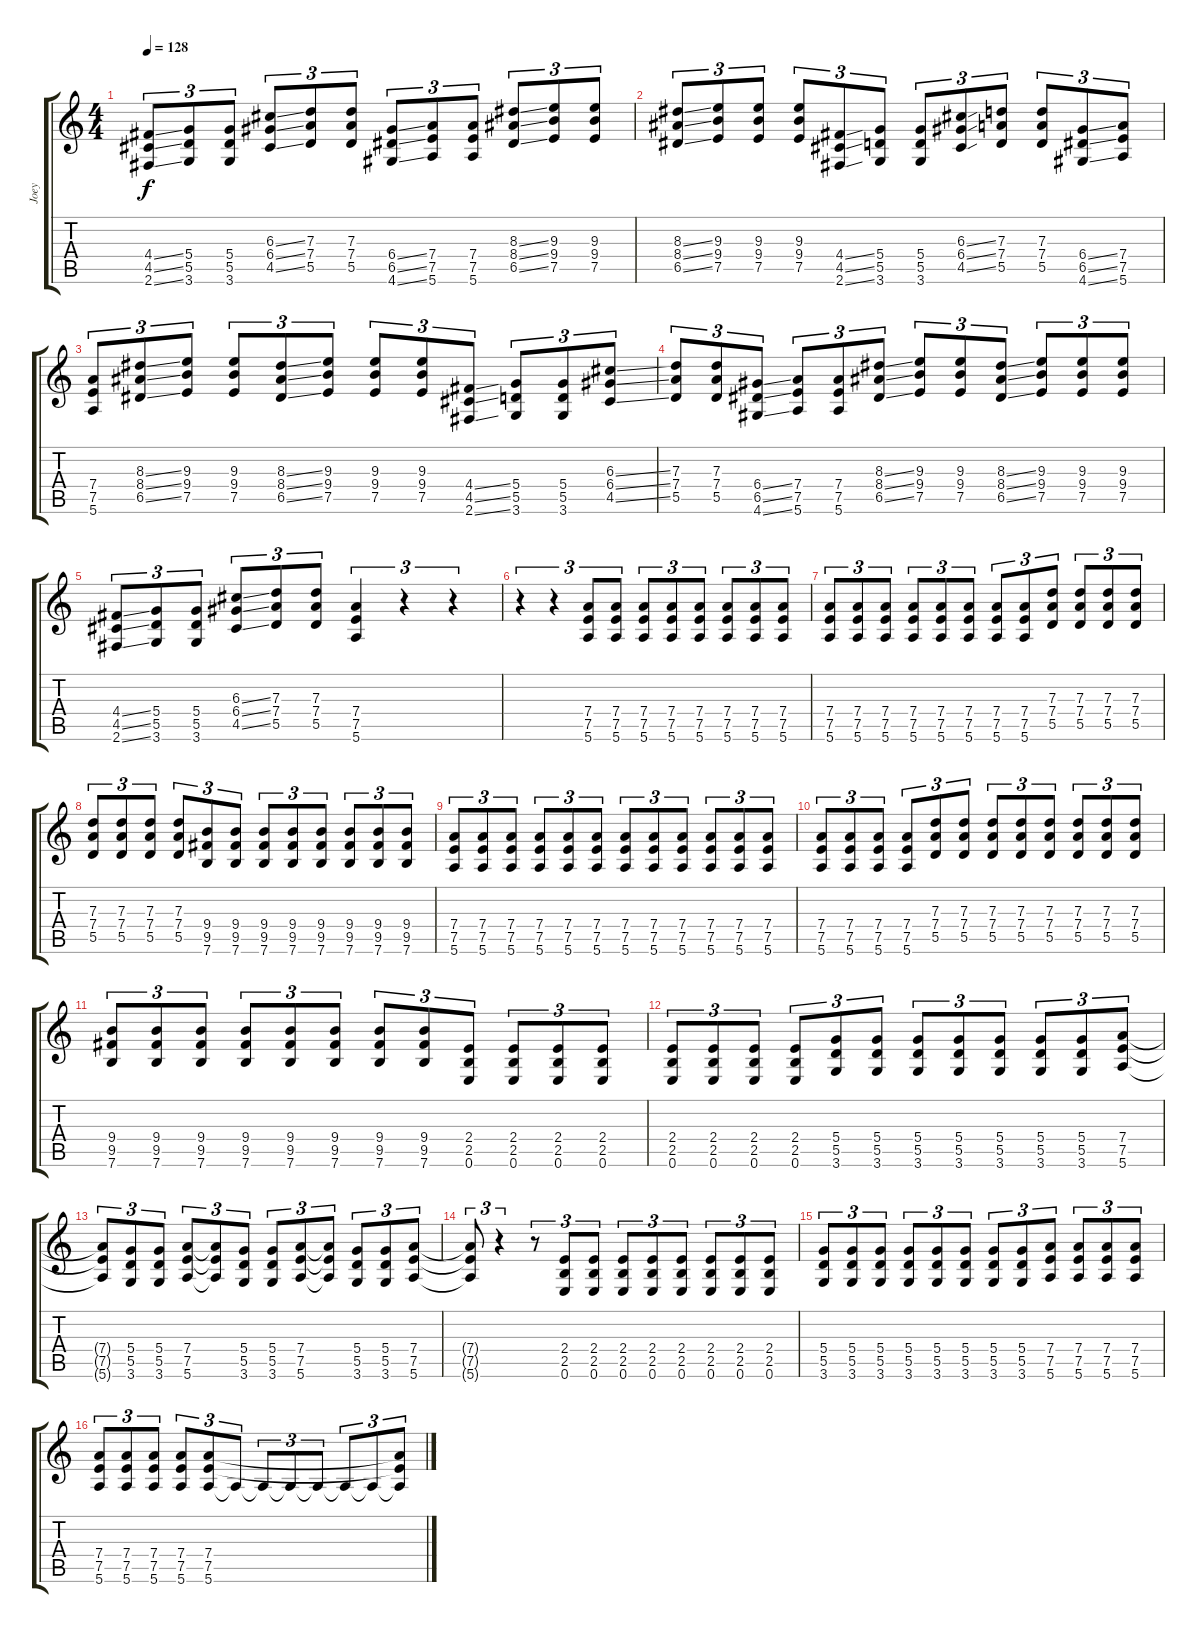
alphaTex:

\track ("Joey" "Joey") {instrument overdrivenguitar}
\staff {score tabs}
\tuning (E4 B3 G3 D3 A2 E2) {hide}
\ts (4 4)
\tempo 128
\clef g2
\ks c
(4.4{ss} 4.5{ss} 2.6{ss}).8{tu (3 2) dy f instrument overdrivenguitar} (5.4 5.5 3.6).8{tu (3 2)} (5.4 5.5 3.6).8{tu (3 2)} (6.3{ss} 6.4{ss} 4.5{ss}).8{tu (3 2)} (7.3 7.4 5.5).8{tu (3 2)} (7.3 7.4 5.5).8{tu (3 2)} (6.4{ss} 6.5{ss} 4.6{ss}).8{tu (3 2)} (7.4 7.5 5.6).8{tu (3 2)} (7.4 7.5 5.6).8{tu (3 2)} (8.3{ss} 8.4{ss} 6.5{ss}).8{tu (3 2)} (9.3 9.4 7.5).8{tu (3 2)} (9.3 9.4 7.5).8{tu (3 2)} |
(8.3{ss} 8.4{ss} 6.5{ss}).8{tu (3 2)} (9.3 9.4 7.5).8{tu (3 2)} (9.3 9.4 7.5).8{tu (3 2)} (9.3 9.4 7.5).8{tu (3 2)} (4.4{ss} 4.5{ss} 2.6{ss}).8{tu (3 2)} (5.4 5.5 3.6).8{tu (3 2)} (5.4 5.5 3.6).8{tu (3 2)} (6.3{ss} 6.4{ss} 4.5{ss}).8{tu (3 2)} (7.3 7.4 5.5).8{tu (3 2)} (7.3 7.4 5.5).8{tu (3 2)} (6.4{ss} 6.5{ss} 4.6{ss}).8{tu (3 2)} (7.4 7.5 5.6).8{tu (3 2)} |
(7.4 7.5 5.6).8{tu (3 2)} (8.3{ss} 8.4{ss} 6.5{ss}).8{tu (3 2)} (9.3 9.4 7.5).8{tu (3 2)} (9.3 9.4 7.5).8{tu (3 2)} (8.3{ss} 8.4{ss} 6.5{ss}).8{tu (3 2)} (9.3 9.4 7.5).8{tu (3 2)} (9.3 9.4 7.5).8{tu (3 2)} (9.3 9.4 7.5).8{tu (3 2)} (4.4{ss} 4.5{ss} 2.6{ss}).8{tu (3 2)} (5.4 5.5 3.6).8{tu (3 2)} (5.4 5.5 3.6).8{tu (3 2)} (6.3{ss} 6.4{ss} 4.5{ss}).8{tu (3 2)} |
(7.3 7.4 5.5).8{tu (3 2)} (7.3 7.4 5.5).8{tu (3 2)} (6.4{ss} 6.5{ss} 4.6{ss}).8{tu (3 2)} (7.4 7.5 5.6).8{tu (3 2)} (7.4 7.5 5.6).8{tu (3 2)} (8.3{ss} 8.4{ss} 6.5{ss}).8{tu (3 2)} (9.3 9.4 7.5).8{tu (3 2)} (9.3 9.4 7.5).8{tu (3 2)} (8.3{ss} 8.4{ss} 6.5{ss}).8{tu (3 2)} (9.3 9.4 7.5).8{tu (3 2)} (9.3 9.4 7.5).8{tu (3 2)} (9.3 9.4 7.5).8{tu (3 2)} |
(4.4{ss} 4.5{ss} 2.6{ss}).8{tu (3 2)} (5.4 5.5 3.6).8{tu (3 2)} (5.4 5.5 3.6).8{tu (3 2)} (6.3{ss} 6.4{ss} 4.5{ss}).8{tu (3 2)} (7.3 7.4 5.5).8{tu (3 2)} (7.3 7.4 5.5).8{tu (3 2)} (7.4 7.5 5.6).4{tu (3 2)} r.4{tu (3 2)} r.4{tu (3 2)} |
r.4{tu (3 2)} r.4{tu (3 2)} (7.4 7.5 5.6).8{tu (3 2)} (7.4 7.5 5.6).8{tu (3 2)} (7.4 7.5 5.6).8{tu (3 2)} (7.4 7.5 5.6).8{tu (3 2)} (7.4 7.5 5.6).8{tu (3 2)} (7.4 7.5 5.6).8{tu (3 2)} (7.4 7.5 5.6).8{tu (3 2)} (7.4 7.5 5.6).8{tu (3 2)} |
(7.4 7.5 5.6).8{tu (3 2)} (7.4 7.5 5.6).8{tu (3 2)} (7.4 7.5 5.6).8{tu (3 2)} (7.4 7.5 5.6).8{tu (3 2)} (7.4 7.5 5.6).8{tu (3 2)} (7.4 7.5 5.6).8{tu (3 2)} (7.4 7.5 5.6).8{tu (3 2)} (7.4 7.5 5.6).8{tu (3 2)} (7.3 7.4 5.5).8{tu (3 2)} (7.3 7.4 5.5).8{tu (3 2)} (7.3 7.4 5.5).8{tu (3 2)} (7.3 7.4 5.5).8{tu (3 2)} |
(7.3 7.4 5.5).8{tu (3 2)} (7.3 7.4 5.5).8{tu (3 2)} (7.3 7.4 5.5).8{tu (3 2)} (7.3 7.4 5.5).8{tu (3 2)} (9.4 9.5 7.6).8{tu (3 2)} (9.4 9.5 7.6).8{tu (3 2)} (9.4 9.5 7.6).8{tu (3 2)} (9.4 9.5 7.6).8{tu (3 2)} (9.4 9.5 7.6).8{tu (3 2)} (9.4 9.5 7.6).8{tu (3 2)} (9.4 9.5 7.6).8{tu (3 2)} (9.4 9.5 7.6).8{tu (3 2)} |
(7.4 7.5 5.6).8{tu (3 2)} (7.4 7.5 5.6).8{tu (3 2)} (7.4 7.5 5.6).8{tu (3 2)} (7.4 7.5 5.6).8{tu (3 2)} (7.4 7.5 5.6).8{tu (3 2)} (7.4 7.5 5.6).8{tu (3 2)} (7.4 7.5 5.6).8{tu (3 2)} (7.4 7.5 5.6).8{tu (3 2)} (7.4 7.5 5.6).8{tu (3 2)} (7.4 7.5 5.6).8{tu (3 2)} (7.4 7.5 5.6).8{tu (3 2)} (7.4 7.5 5.6).8{tu (3 2)} |
(7.4 7.5 5.6).8{tu (3 2)} (7.4 7.5 5.6).8{tu (3 2)} (7.4 7.5 5.6).8{tu (3 2)} (7.4 7.5 5.6).8{tu (3 2)} (7.3 7.4 5.5).8{tu (3 2)} (7.3 7.4 5.5).8{tu (3 2)} (7.3 7.4 5.5).8{tu (3 2)} (7.3 7.4 5.5).8{tu (3 2)} (7.3 7.4 5.5).8{tu (3 2)} (7.3 7.4 5.5).8{tu (3 2)} (7.3 7.4 5.5).8{tu (3 2)} (7.3 7.4 5.5).8{tu (3 2)} |
(9.4 9.5 7.6).8{tu (3 2)} (9.4 9.5 7.6).8{tu (3 2)} (9.4 9.5 7.6).8{tu (3 2)} (9.4 9.5 7.6).8{tu (3 2)} (9.4 9.5 7.6).8{tu (3 2)} (9.4 9.5 7.6).8{tu (3 2)} (9.4 9.5 7.6).8{tu (3 2)} (9.4 9.5 7.6).8{tu (3 2)} (2.4 2.5 0.6).8{tu (3 2)} (2.4 2.5 0.6).8{tu (3 2)} (2.4 2.5 0.6).8{tu (3 2)} (2.4 2.5 0.6).8{tu (3 2)} |
(2.4 2.5 0.6).8{tu (3 2)} (2.4 2.5 0.6).8{tu (3 2)} (2.4 2.5 0.6).8{tu (3 2)} (2.4 2.5 0.6).8{tu (3 2)} (5.4 5.5 3.6).8{tu (3 2)} (5.4 5.5 3.6).8{tu (3 2)} (5.4 5.5 3.6).8{tu (3 2)} (5.4 5.5 3.6).8{tu (3 2)} (5.4 5.5 3.6).8{tu (3 2)} (5.4 5.5 3.6).8{tu (3 2)} (5.4 5.5 3.6).8{tu (3 2)} (7.4 7.5 5.6).8{tu (3 2)} |
(7.4{t} 7.5{t} 5.6{t}).8{tu (3 2)} (5.4 5.5 3.6).8{tu (3 2)} (5.4 5.5 3.6).8{tu (3 2)} (7.4 7.5 5.6).8{tu (3 2)} (7.4{t} 7.5{t} 5.6{t}).8{tu (3 2)} (5.4 5.5 3.6).8{tu (3 2)} (5.4 5.5 3.6).8{tu (3 2)} (7.4 7.5 5.6).8{tu (3 2)} (7.4{t} 7.5{t} 5.6{t}).8{tu (3 2)} (5.4 5.5 3.6).8{tu (3 2)} (5.4 5.5 3.6).8{tu (3 2)} (7.4 7.5 5.6).8{tu (3 2)} |
(7.4{t} 7.5{t} 5.6{t}).8{tu (3 2)} r.4{tu (3 2)} r.8{tu (3 2)} (2.4 2.5 0.6).8{tu (3 2)} (2.4 2.5 0.6).8{tu (3 2)} (2.4 2.5 0.6).8{tu (3 2)} (2.4 2.5 0.6).8{tu (3 2)} (2.4 2.5 0.6).8{tu (3 2)} (2.4 2.5 0.6).8{tu (3 2)} (2.4 2.5 0.6).8{tu (3 2)} (2.4 2.5 0.6).8{tu (3 2)} |
(5.4 5.5 3.6).8{tu (3 2)} (5.4 5.5 3.6).8{tu (3 2)} (5.4 5.5 3.6).8{tu (3 2)} (5.4 5.5 3.6).8{tu (3 2)} (5.4 5.5 3.6).8{tu (3 2)} (5.4 5.5 3.6).8{tu (3 2)} (5.4 5.5 3.6).8{tu (3 2)} (5.4 5.5 3.6).8{tu (3 2)} (7.4 7.5 5.6).8{tu (3 2)} (7.4 7.5 5.6).8{tu (3 2)} (7.4 7.5 5.6).8{tu (3 2)} (7.4 7.5 5.6).8{tu (3 2)} |
(7.4 7.5 5.6).8{tu (3 2)} (7.4 7.5 5.6).8{tu (3 2)} (7.4 7.5 5.6).8{tu (3 2)} (7.4 7.5 5.6).8{tu (3 2)} (7.4 7.5 5.6).8{tu (3 2)} 5.6{t}.8{tu (3 2)} 5.6{t}.8{tu (3 2)} 5.6{t}.8{tu (3 2)} 5.6{t}.8{tu (3 2)} 5.6{t}.8{tu (3 2)} 5.6{t}.8{tu (3 2)} (7.4{t} 7.5{t} 5.6{t}).8{tu (3 2)}
